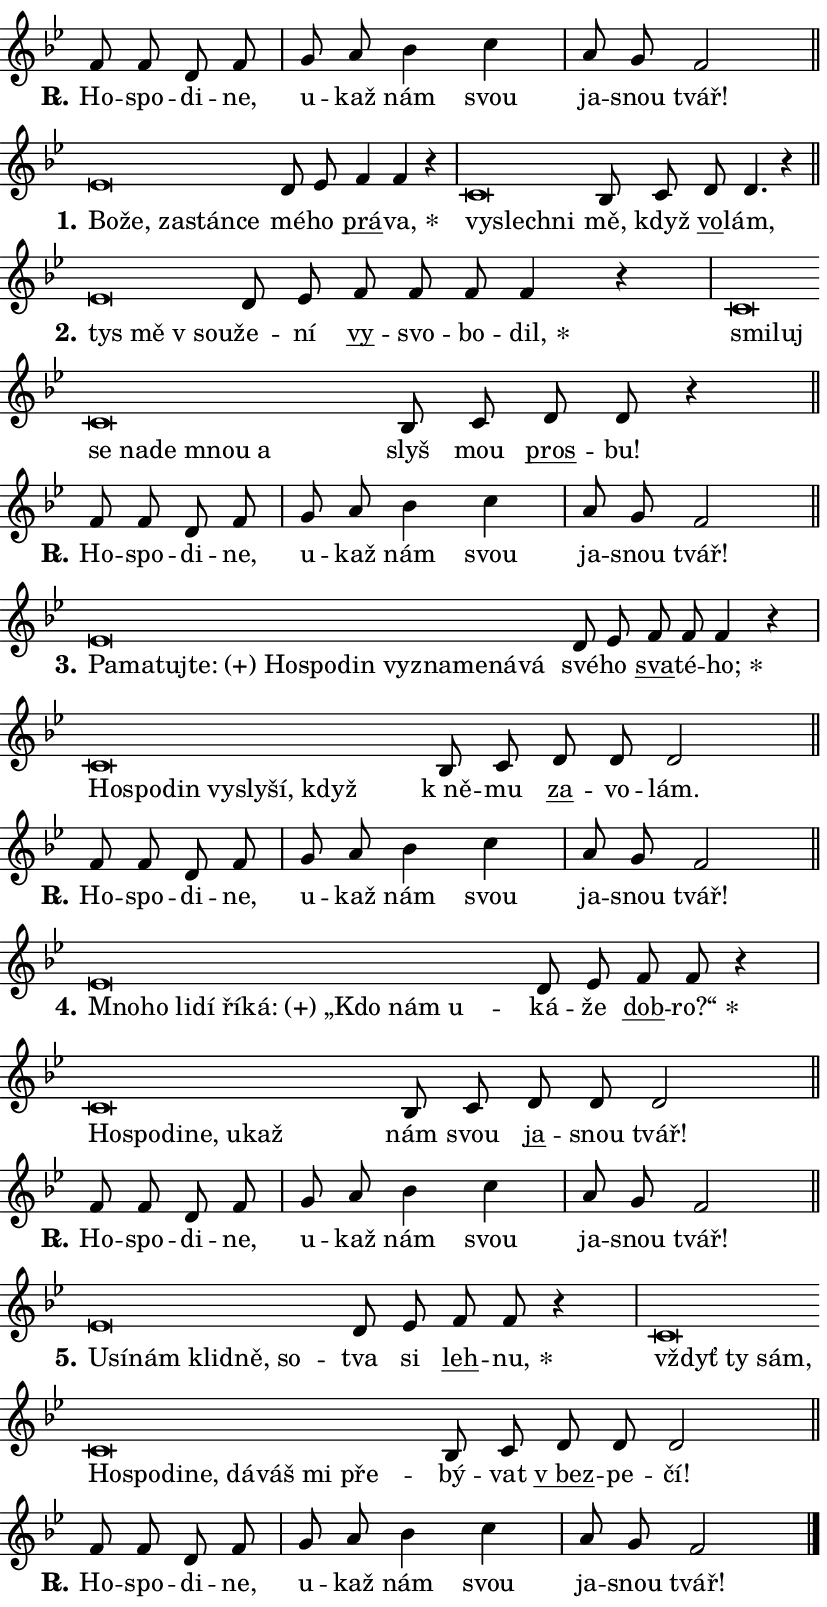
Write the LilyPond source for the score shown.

\version "2.24.0"
\header { tagline = "" }
\paper {
  indent = 0\cm
  top-margin = 0\cm
  right-margin = 0.13\cm % to fit lyric hyphens
  bottom-margin = 0\cm
  left-margin = 0\cm
  paper-width = 14\cm
  page-breaking = #ly:one-page-breaking
  system-system-spacing.basic-distance = #11
  score-system-spacing.basic-distance = #11
  ragged-last = ##f
}


%% Author: Thomas Morley
%% https://lists.gnu.org/archive/html/lilypond-user/2020-05/msg00002.html
#(define (line-position grob)
"Returns position of @var[grob} in current system:
   @code{'start}, if at first time-step
   @code{'end}, if at last time-step
   @code{'middle} otherwise
"
  (let* ((col (ly:item-get-column grob))
         (ln (ly:grob-object col 'left-neighbor))
         (rn (ly:grob-object col 'right-neighbor))
         (col-to-check-left (if (ly:grob? ln) ln col))
         (col-to-check-right (if (ly:grob? rn) rn col))
         (break-dir-left
           (and
             (ly:grob-property col-to-check-left 'non-musical #f)
             (ly:item-break-dir col-to-check-left)))
         (break-dir-right
           (and
             (ly:grob-property col-to-check-right 'non-musical #f)
             (ly:item-break-dir col-to-check-right))))
        (cond ((eqv? 1 break-dir-left) 'start)
              ((eqv? -1 break-dir-right) 'end)
              (else 'middle))))

#(define (tranparent-at-line-position vctor)
  (lambda (grob)
  "Relying on @code{line-position} select the relevant enry from @var{vctor}.
Used to determine transparency,"
    (case (line-position grob)
      ((end) (not (vector-ref vctor 0)))
      ((middle) (not (vector-ref vctor 1)))
      ((start) (not (vector-ref vctor 2))))))

noteHeadBreakVisibility =
#(define-music-function (break-visibility)(vector?)
"Makes @code{NoteHead}s transparent relying on @var{break-visibility}"
#{
  \override NoteHead.transparent =
    #(tranparent-at-line-position break-visibility)
#})

#(define delete-ledgers-for-transparent-note-heads
  (lambda (grob)
    "Reads whether a @code{NoteHead} is transparent.
If so this @code{NoteHead} is removed from @code{'note-heads} from
@var{grob}, which is supposed to be @code{LedgerLineSpanner}.
As a result ledgers are not printed for this @code{NoteHead}"
    (let* ((nhds-array (ly:grob-object grob 'note-heads))
           (nhds-list
             (if (ly:grob-array? nhds-array)
                 (ly:grob-array->list nhds-array)
                 '()))
           ;; Relies on the transparent-property being done before
           ;; Staff.LedgerLineSpanner.after-line-breaking is executed.
           ;; This is fragile ...
           (to-keep
             (remove
               (lambda (nhd)
                 (ly:grob-property nhd 'transparent #f))
               nhds-list)))
      ;; TODO find a better method to iterate over grob-arrays, similiar
      ;; to filter/remove etc for lists
      ;; For now rebuilt from scratch
      (set! (ly:grob-object grob 'note-heads)  '())
      (for-each
        (lambda (nhd)
          (ly:pointer-group-interface::add-grob grob 'note-heads nhd))
        to-keep))))

squashNotes = {
  \override NoteHead.X-extent = #'(-0.2 . 0.2)
  \override NoteHead.Y-extent = #'(-0.75 . 0)
  \override NoteHead.stencil =
    #(lambda (grob)
       (let ((pos (ly:grob-property grob 'staff-position)))
         (begin
           (if (< pos -7) (display "ERROR: Lower brevis then expected\n") (display ""))
           (if (<= pos -6) ly:text-interface::print ly:note-head::print))))
}
unSquashNotes = {
  \revert NoteHead.X-extent
  \revert NoteHead.Y-extent
  \revert NoteHead.stencil
}

hideNotes = \noteHeadBreakVisibility #begin-of-line-visible
unHideNotes = \noteHeadBreakVisibility #all-visible

% work-around for resetting accidentals
% https://lilypond.org/doc/v2.23/Documentation/notation/displaying-rhythms#unmetered-music
cadenzaMeasure = {
  \cadenzaOff
  \partial 1024 s1024
  \cadenzaOn
}

#(define-markup-command (accent layout props text) (markup?)
  "Underline accented syllable"
  (interpret-markup layout props
    #{\markup \override #'(offset . 4.3) \underline { #text }#}))

responsum = \markup \concat {
  "R" \hspace #-1.05 \path #0.1 #'((moveto 0 0.07) (lineto 0.9 0.8)) \hspace #0.05 "."
}

spaceSize = #0.6828661417322834 % exact space size for TeX Gyre Schola

\layout {
  \context {
    \Staff
    \remove "Time_signature_engraver"
    \override LedgerLineSpanner.after-line-breaking = #delete-ledgers-for-transparent-note-heads
  }
  \context {
    \Lyrics {
      \override LyricSpace.minimum-distance = \spaceSize
      \override LyricText.font-name = #"TeX Gyre Schola"
      \override LyricText.font-size = 1
      \override StanzaNumber.font-name = #"TeX Gyre Schola Bold"
      \override StanzaNumber.font-size = 1
    }
  }
  \context {
    \Score 
    \override NoteHead.text =
      #(lambda (grob) 
        (let ((pos (ly:grob-property grob 'staff-position)))
          #{\markup {
            \combine
              \halign #-0.55 \raise #(if (= pos -6) 0 0.5) \override #'(thickness . 2) \draw-line #'(3.2 . 0)
              \musicglyph "noteheads.sM1"
          }#}))
  }
}

% magnetic-lyrics.ily
%
%   written by
%     Jean Abou Samra <jean@abou-samra.fr>
%     Werner Lemberg <wl@gnu.org>
%
%   adapted by
%     Jiri Hon <jiri.hon@gmail.com>
%
% Version 2022-Apr-15

% https://www.mail-archive.com/lilypond-user@gnu.org/msg149350.html

#(define (Left_hyphen_pointer_engraver context)
   "Collect syllable-hyphen-syllable occurrences in lyrics and store
them in properties.  This engraver only looks to the left.  For
example, if the lyrics input is @code{foo -- bar}, it does the
following.

@itemize @bullet
@item
Set the @code{text} property of the @code{LyricHyphen} grob between
@q{foo} and @q{bar} to @code{foo}.

@item
Set the @code{left-hyphen} property of the @code{LyricText} grob with
text @q{foo} to the @code{LyricHyphen} grob between @q{foo} and
@q{bar}.
@end itemize

Use this auxiliary engraver in combination with the
@code{lyric-@/text::@/apply-@/magnetic-@/offset!} hook."
   (let ((hyphen #f)
         (text #f))
     (make-engraver
      (acknowledgers
       ((lyric-syllable-interface engraver grob source-engraver)
        (set! text grob)))
      (end-acknowledgers
       ((lyric-hyphen-interface engraver grob source-engraver)
        ;(when (not (grob::has-interface grob 'lyric-space-interface))
          (set! hyphen grob)));)
      ((stop-translation-timestep engraver)
       (when (and text hyphen)
         (ly:grob-set-object! text 'left-hyphen hyphen))
       (set! text #f)
       (set! hyphen #f)))))

#(define (lyric-text::apply-magnetic-offset! grob)
   "If the space between two syllables is less than the value in
property @code{LyricText@/.details@/.squash-threshold}, move the right
syllable to the left so that it gets concatenated with the left
syllable.

Use this function as a hook for
@code{LyricText@/.after-@/line-@/breaking} if the
@code{Left_@/hyphen_@/pointer_@/engraver} is active."
   (let ((hyphen (ly:grob-object grob 'left-hyphen #f)))
     (when hyphen
       (let ((left-text (ly:spanner-bound hyphen LEFT)))
         (when (grob::has-interface left-text 'lyric-syllable-interface)
           (let* ((common (ly:grob-common-refpoint grob left-text X))
                  (this-x-ext (ly:grob-extent grob common X))
                  (left-x-ext
                   (begin
                     ;; Trigger magnetism for left-text.
                     (ly:grob-property left-text 'after-line-breaking)
                     (ly:grob-extent left-text common X)))
                  ;; `delta` is the gap width between two syllables.
                  (delta (- (interval-start this-x-ext)
                            (interval-end left-x-ext)))
                  (details (ly:grob-property grob 'details))
                  (threshold (assoc-get 'squash-threshold details 0.2)))
             (when (< delta threshold)
               (let* (;; We have to manipulate the input text so that
                      ;; ligatures crossing syllable boundaries are not
                      ;; disabled.  For languages based on the Latin
                      ;; script this is essentially a beautification.
                      ;; However, for non-Western scripts it can be a
                      ;; necessity.
                      (lt (ly:grob-property left-text 'text))
                      (rt (ly:grob-property grob 'text))
                      (is-space (grob::has-interface hyphen 'lyric-space-interface))
                      (space (if is-space " " ""))
                      (extra-delta (if is-space spaceSize 0))
                      ;; Append new syllable.
                      (ltrt-space (if (and (string? lt) (string? rt))
                                (string-append lt space rt)
                                (make-concat-markup (list lt space rt))))
                      ;; Right-align `ltrt` to the right side.
                      (ltrt-space-markup (grob-interpret-markup
                               grob
                               (make-translate-markup
                                (cons (interval-length this-x-ext) 0)
                                (make-right-align-markup ltrt-space)))))
                 (begin
                   ;; Don't print `left-text`.
                   (ly:grob-set-property! left-text 'stencil #f)
                   ;; Set text and stencil (which holds all collected
                   ;; syllables so far) and shift it to the left.
                   (ly:grob-set-property! grob 'text ltrt-space)
                   (ly:grob-set-property! grob 'stencil ltrt-space-markup)
                   (ly:grob-translate-axis! grob (- (- delta extra-delta)) X))))))))))


#(define (lyric-hyphen::displace-bounds-first grob)
   ;; Make very sure this callback isn't triggered too early.
   (let ((left (ly:spanner-bound grob LEFT))
         (right (ly:spanner-bound grob RIGHT)))
     (ly:grob-property left 'after-line-breaking)
     (ly:grob-property right 'after-line-breaking)
     (ly:lyric-hyphen::print grob)))

squashThreshold = #0.4

\layout {
  \context {
    \Lyrics
    \consists #Left_hyphen_pointer_engraver
    \override LyricText.after-line-breaking =
      #lyric-text::apply-magnetic-offset!
    \override LyricHyphen.stencil = #lyric-hyphen::displace-bounds-first
    \override LyricText.details.squash-threshold = \squashThreshold
    \override LyricHyphen.minimum-distance = 0
    \override LyricHyphen.minimum-length = \squashThreshold
  }
}

squashText = \override LyricText.details.squash-threshold = 9999
unSquashText = \override LyricText.details.squash-threshold = \squashThreshold

leftText = \override LyricText.self-alignment-X = #LEFT
unLeftText = \revert LyricText.self-alignment-X

starOffset = #(lambda (grob) 
                (let ((x_offset (ly:self-alignment-interface::aligned-on-x-parent grob)))
                  (if (= x_offset 0) 0 (+ x_offset 1.2))))

star = #(define-music-function (syllable)(string?)
"Append star separator at the end of a syllable"
#{
  \once \override LyricText.X-offset = #starOffset
  \lyricmode { \markup {
    #syllable
    \override #'((font-name . "TeX Gyre Schola Bold")) \hspace #0.2 \lower #0.65 \larger "*"
  } }
#})

starAccent = #(define-music-function (syllable)(string?)
"Append star separator at the end of a syllable and make accent"
#{
  \once \override LyricText.X-offset = #starOffset
  \lyricmode { \markup {
    \accent #syllable
    \override #'((font-name . "TeX Gyre Schola Bold")) \hspace #0.2 \lower #0.65 \larger "*"
  } }
#})

breath = #(define-music-function (syllable)(string?)
"Append breathing indicator at the end of a syllable"
#{
  \lyricmode { \markup { #syllable "+" } }
#})

optionalBreath = #(define-music-function (syllable)(string?)
"Append optional breathing indicator at the end of a syllable"
#{
  \lyricmode { \markup { #syllable "(+)" } }
#})


\score {
    <<
        \new Voice = "melody" { \cadenzaOn \key bes \major \relative { f'8 f d f \cadenzaMeasure \bar "|" g a bes4 c \cadenzaMeasure \bar "|" a8 g f2 \cadenzaMeasure \bar "||" \break } }
        \new Lyrics \lyricsto "melody" { \lyricmode { \set stanza = \responsum
Ho -- spo -- di -- ne, u -- kaž nám svou ja -- snou tvář! } }
    >>
    \layout {}
}

\score {
    <<
        \new Voice = "melody" { \cadenzaOn \key bes \major \relative { \squashNotes es'\breve*1/16 \hideNotes \breve*1/16 \bar "" \breve*1/16 \bar "" \breve*1/16 \breve*1/16 \bar "" \unHideNotes \unSquashNotes d8 es \bar "" f4 f4 r \cadenzaMeasure \bar "|" \squashNotes c\breve*1/16 \hideNotes \breve*1/16 \breve*1/16 \bar "" \unHideNotes \unSquashNotes bes8 c \bar "" d d4. r4 \cadenzaMeasure \bar "||" \break } }
        \new Lyrics \lyricsto "melody" { \lyricmode { \set stanza = "1."
\leftText Bo -- \squashText že, za -- stán -- ce \unLeftText \unSquashText mé -- ho \markup \accent prá -- \star va, \leftText vy -- \squashText slech -- ni \unLeftText \unSquashText mě, když \markup \accent vo -- lám, } }
    >>
    \layout {}
}

\score {
    <<
        \new Voice = "melody" { \cadenzaOn \key bes \major \relative { \squashNotes es'\breve*1/16 \hideNotes \breve*1/16 \breve*1/16 \bar "" \unHideNotes \unSquashNotes d8 es \bar "" f f f f4 r \cadenzaMeasure \bar "|" \squashNotes c\breve*1/16 \hideNotes \breve*1/16 \bar "" \breve*1/16 \bar "" \breve*1/16 \bar "" \breve*1/16 \bar "" \breve*1/16 \breve*1/16 \bar "" \unHideNotes \unSquashNotes bes8 c \bar "" d d r4 \cadenzaMeasure \bar "||" \break } }
        \new Lyrics \lyricsto "melody" { \lyricmode { \set stanza = "2."
\leftText tys \squashText mě "v sou" -- \unLeftText \unSquashText že -- ní \markup \accent vy -- svo -- bo -- \star dil, \leftText smi -- \squashText luj se na -- de mnou a \unLeftText \unSquashText slyš mou \markup \accent pros -- bu! } }
    >>
    \layout {}
}

\score {
    <<
        \new Voice = "melody" { \cadenzaOn \key bes \major \relative { f'8 f d f \cadenzaMeasure \bar "|" g a bes4 c \cadenzaMeasure \bar "|" a8 g f2 \cadenzaMeasure \bar "||" \break } }
        \new Lyrics \lyricsto "melody" { \lyricmode { \set stanza = \responsum
Ho -- spo -- di -- ne, u -- kaž nám svou ja -- snou tvář! } }
    >>
    \layout {}
}

\score {
    <<
        \new Voice = "melody" { \cadenzaOn \key bes \major \relative { \squashNotes es'\breve*1/16 \hideNotes \breve*1/16 \bar "" \breve*1/16 \bar "" \breve*1/16 \bar "" \breve*1/16 \bar "" \breve*1/16 \bar "" \breve*1/16 \bar "" \breve*1/16 \bar "" \breve*1/16 \bar "" \breve*1/16 \bar "" \breve*1/16 \breve*1/16 \bar "" \unHideNotes \unSquashNotes d8 es \bar "" f f f4 r \cadenzaMeasure \bar "|" \squashNotes c\breve*1/16 \hideNotes \breve*1/16 \bar "" \breve*1/16 \bar "" \breve*1/16 \bar "" \breve*1/16 \bar "" \breve*1/16 \breve*1/16 \bar "" \unHideNotes \unSquashNotes bes8 c \bar "" d d d2 \cadenzaMeasure \bar "||" \break } }
        \new Lyrics \lyricsto "melody" { \lyricmode { \set stanza = "3."
\leftText Pa -- \squashText ma -- tuj -- \optionalBreath te: Ho -- spo -- din vy -- zna -- me -- ná -- vá \unLeftText \unSquashText své -- ho \markup \accent sva -- té -- \star ho; \leftText Ho -- \squashText spo -- din vy -- sly -- ší, když \unLeftText \unSquashText "k ně" -- mu \markup \accent za -- vo -- lám. } }
    >>
    \layout {}
}

\score {
    <<
        \new Voice = "melody" { \cadenzaOn \key bes \major \relative { f'8 f d f \cadenzaMeasure \bar "|" g a bes4 c \cadenzaMeasure \bar "|" a8 g f2 \cadenzaMeasure \bar "||" \break } }
        \new Lyrics \lyricsto "melody" { \lyricmode { \set stanza = \responsum
Ho -- spo -- di -- ne, u -- kaž nám svou ja -- snou tvář! } }
    >>
    \layout {}
}

\score {
    <<
        \new Voice = "melody" { \cadenzaOn \key bes \major \relative { \squashNotes es'\breve*1/16 \hideNotes \breve*1/16 \bar "" \breve*1/16 \bar "" \breve*1/16 \bar "" \breve*1/16 \bar "" \breve*1/16 \bar "" \breve*1/16 \bar "" \breve*1/16 \breve*1/16 \bar "" \unHideNotes \unSquashNotes d8 es \bar "" f f r4 \cadenzaMeasure \bar "|" \squashNotes c\breve*1/16 \hideNotes \breve*1/16 \bar "" \breve*1/16 \bar "" \breve*1/16 \bar "" \breve*1/16 \breve*1/16 \bar "" \unHideNotes \unSquashNotes bes8 c \bar "" d d d2 \cadenzaMeasure \bar "||" \break } }
        \new Lyrics \lyricsto "melody" { \lyricmode { \set stanza = "4."
\leftText Mno -- \squashText ho li -- dí ří -- \optionalBreath ká: „Kdo nám u -- \unLeftText \unSquashText ká -- že \markup \accent dob -- \star ro?“ \leftText Ho -- \squashText spo -- di -- ne, u -- kaž \unLeftText \unSquashText nám svou \markup \accent ja -- snou tvář! } }
    >>
    \layout {}
}

\score {
    <<
        \new Voice = "melody" { \cadenzaOn \key bes \major \relative { f'8 f d f \cadenzaMeasure \bar "|" g a bes4 c \cadenzaMeasure \bar "|" a8 g f2 \cadenzaMeasure \bar "||" \break } }
        \new Lyrics \lyricsto "melody" { \lyricmode { \set stanza = \responsum
Ho -- spo -- di -- ne, u -- kaž nám svou ja -- snou tvář! } }
    >>
    \layout {}
}

\score {
    <<
        \new Voice = "melody" { \cadenzaOn \key bes \major \relative { \squashNotes es'\breve*1/16 \hideNotes \breve*1/16 \bar "" \breve*1/16 \bar "" \breve*1/16 \bar "" \breve*1/16 \breve*1/16 \bar "" \unHideNotes \unSquashNotes d8 es \bar "" f f r4 \cadenzaMeasure \bar "|" \squashNotes c\breve*1/16 \hideNotes \breve*1/16 \bar "" \breve*1/16 \bar "" \breve*1/16 \bar "" \breve*1/16 \bar "" \breve*1/16 \bar "" \breve*1/16 \bar "" \breve*1/16 \bar "" \breve*1/16 \bar "" \breve*1/16 \breve*1/16 \bar "" \unHideNotes \unSquashNotes bes8 c \bar "" d d d2 \cadenzaMeasure \bar "||" \break } }
        \new Lyrics \lyricsto "melody" { \lyricmode { \set stanza = "5."
\leftText U -- \squashText sí -- nám klid -- ně, so -- \unLeftText \unSquashText tva si \markup \accent leh -- \star nu, \leftText vždyť \squashText ty sám, Ho -- spo -- di -- ne, dá -- váš mi pře -- \unLeftText \unSquashText bý -- vat \markup \accent "v bez" -- pe -- čí! } }
    >>
    \layout {}
}

\score {
    <<
        \new Voice = "melody" { \cadenzaOn \key bes \major \relative { f'8 f d f \cadenzaMeasure \bar "|" g a bes4 c \cadenzaMeasure \bar "|" a8 g f2 \cadenzaMeasure \bar "||" \break } \bar "|." }
        \new Lyrics \lyricsto "melody" { \lyricmode { \set stanza = \responsum
Ho -- spo -- di -- ne, u -- kaž nám svou ja -- snou tvář! } }
    >>
    \layout {}
}
